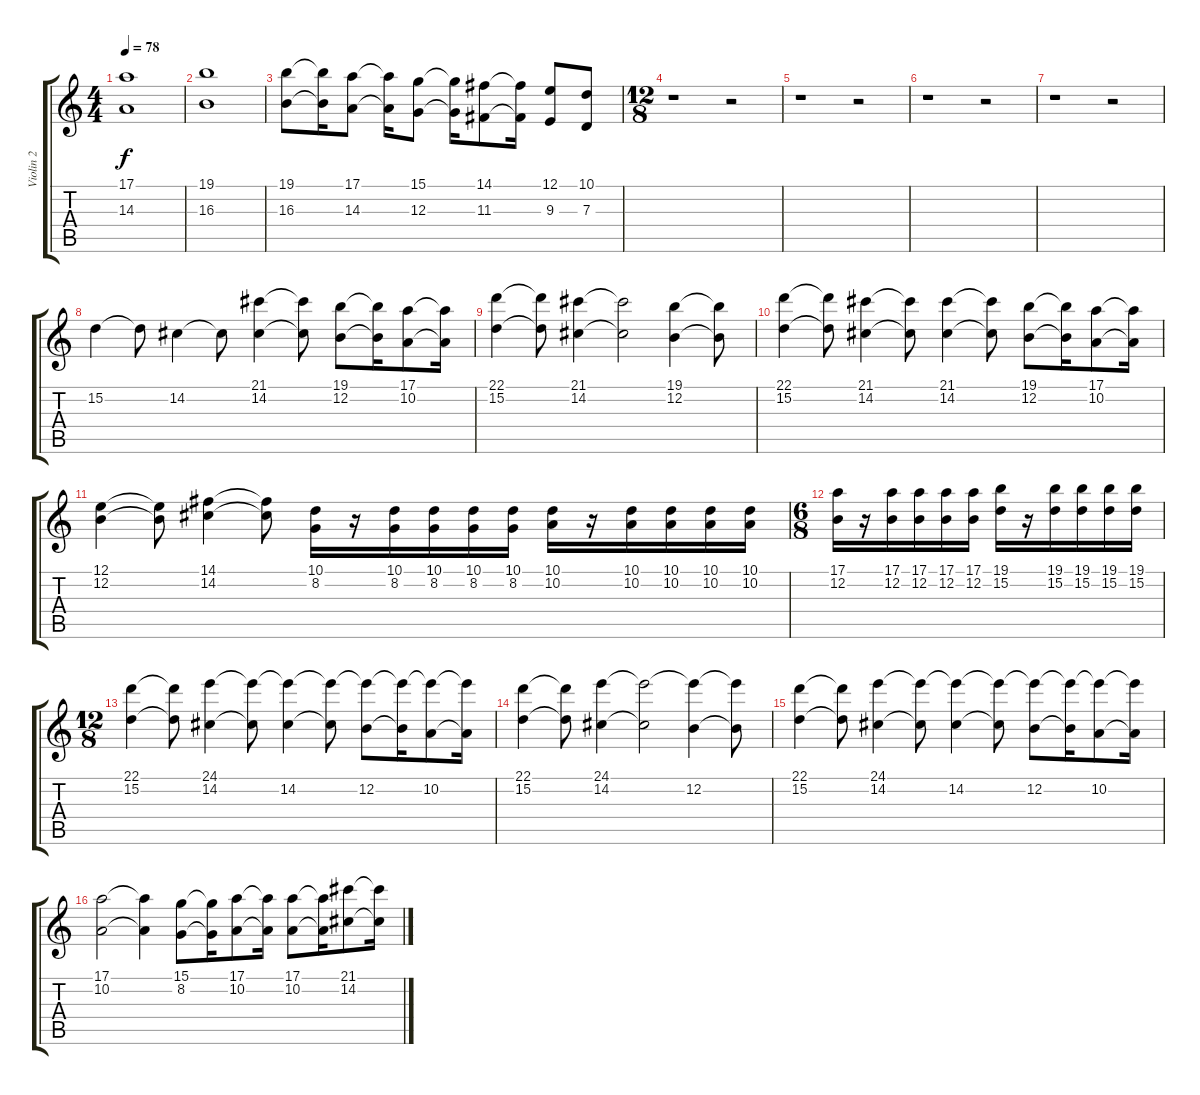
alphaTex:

\track ("Violin 2" "Violin 2") {instrument stringensemble1}
\staff {score tabs}
\tuning (E4 B3 G3 D3 A2 E2) {hide}
\ts (4 4)
\tempo 78
\clef g2
\ks c
(17.1 14.3).1{dy f} |
(19.1 16.3).1 |
(19.1 16.3).8 (19.1{t} 16.3{t}).16 (17.1 14.3).8 (17.1{t} 14.3{t}).16 (15.1 12.3).8 (15.1{t} 12.3{t}).16 (14.1 11.3).8 (14.1{t} 11.3{t}).16 (12.1 9.3).8 (10.1 7.3).8 |
\ts (12 8)
r.1 r.2 |
r.1 r.2 |
r.1 r.2 |
r.1 r.2 |
15.2.4 15.2{t}.8 14.2.4 14.2{t}.8 (21.1 14.2).4 (21.1{t} 14.2{t}).8 (19.1 12.2).8 (19.1{t} 12.2{t}).16 (17.1 10.2).8 (17.1{t} 10.2{t}).16 |
(22.1 15.2).4 (22.1{t} 15.2{t}).8 (21.1 14.2).4 (21.1{t} 14.2{t}).2 (19.1 12.2).4 (19.1{t} 12.2{t}).8 |
(22.1 15.2).4 (22.1{t} 15.2{t}).8 (21.1 14.2).4 (21.1{t} 14.2{t}).8 (21.1 14.2).4 (21.1{t} 14.2{t}).8 (19.1 12.2).8 (19.1{t} 12.2{t}).16 (17.1 10.2).8 (17.1{t} 10.2{t}).16 |
(12.1 12.2).4 (12.1{t} 12.2{t}).8 (14.1 14.2).4 (14.1{t} 14.2{t}).8 (10.1 8.2).16 r.16 (10.1 8.2).16 (10.1 8.2).16 (10.1 8.2).16 (10.1 8.2).16 (10.1 10.2).16 r.16 (10.1 10.2).16 (10.1 10.2).16 (10.1 10.2).16 (10.1 10.2).16 |
\ts (6 8)
(17.1 12.2).16 r.16 (17.1 12.2).16 (17.1 12.2).16 (17.1 12.2).16 (17.1 12.2).16 (19.1 15.2).16 r.16 (19.1 15.2).16 (19.1 15.2).16 (19.1 15.2).16 (19.1 15.2).16 |
\ts (12 8)
(22.1 15.2).4 (22.1{t} 15.2{t}).8 (24.1 14.2).4 (24.1{t} 14.2{t}).8 (24.1{t} 14.2).4 (24.1{t} 14.2{t}).8 (24.1{t} 12.2).8 (24.1{t} 12.2{t}).16 (24.1{t} 10.2).8 (24.1{t} 10.2{t}).16 |
(22.1 15.2).4 (22.1{t} 15.2{t}).8 (24.1 14.2).4 (24.1{t} 14.2{t}).2 (24.1{t} 12.2).4 (24.1{t} 12.2{t}).8 |
(22.1 15.2).4 (22.1{t} 15.2{t}).8 (24.1 14.2).4 (24.1{t} 14.2{t}).8 (24.1{t} 14.2).4 (24.1{t} 14.2{t}).8 (24.1{t} 12.2).8 (24.1{t} 12.2{t}).16 (24.1{t} 10.2).8 (24.1{t} 10.2{t}).16 |
(17.1 10.2).2 (17.1{t} 10.2{t}).4 (15.1 8.2).8 (15.1{t} 8.2{t}).16 (17.1 10.2).8 (17.1{t} 10.2{t}).16 (17.1 10.2).8 (17.1{t} 10.2{t}).16 (21.1 14.2).8 (21.1{t} 14.2{t}).16
